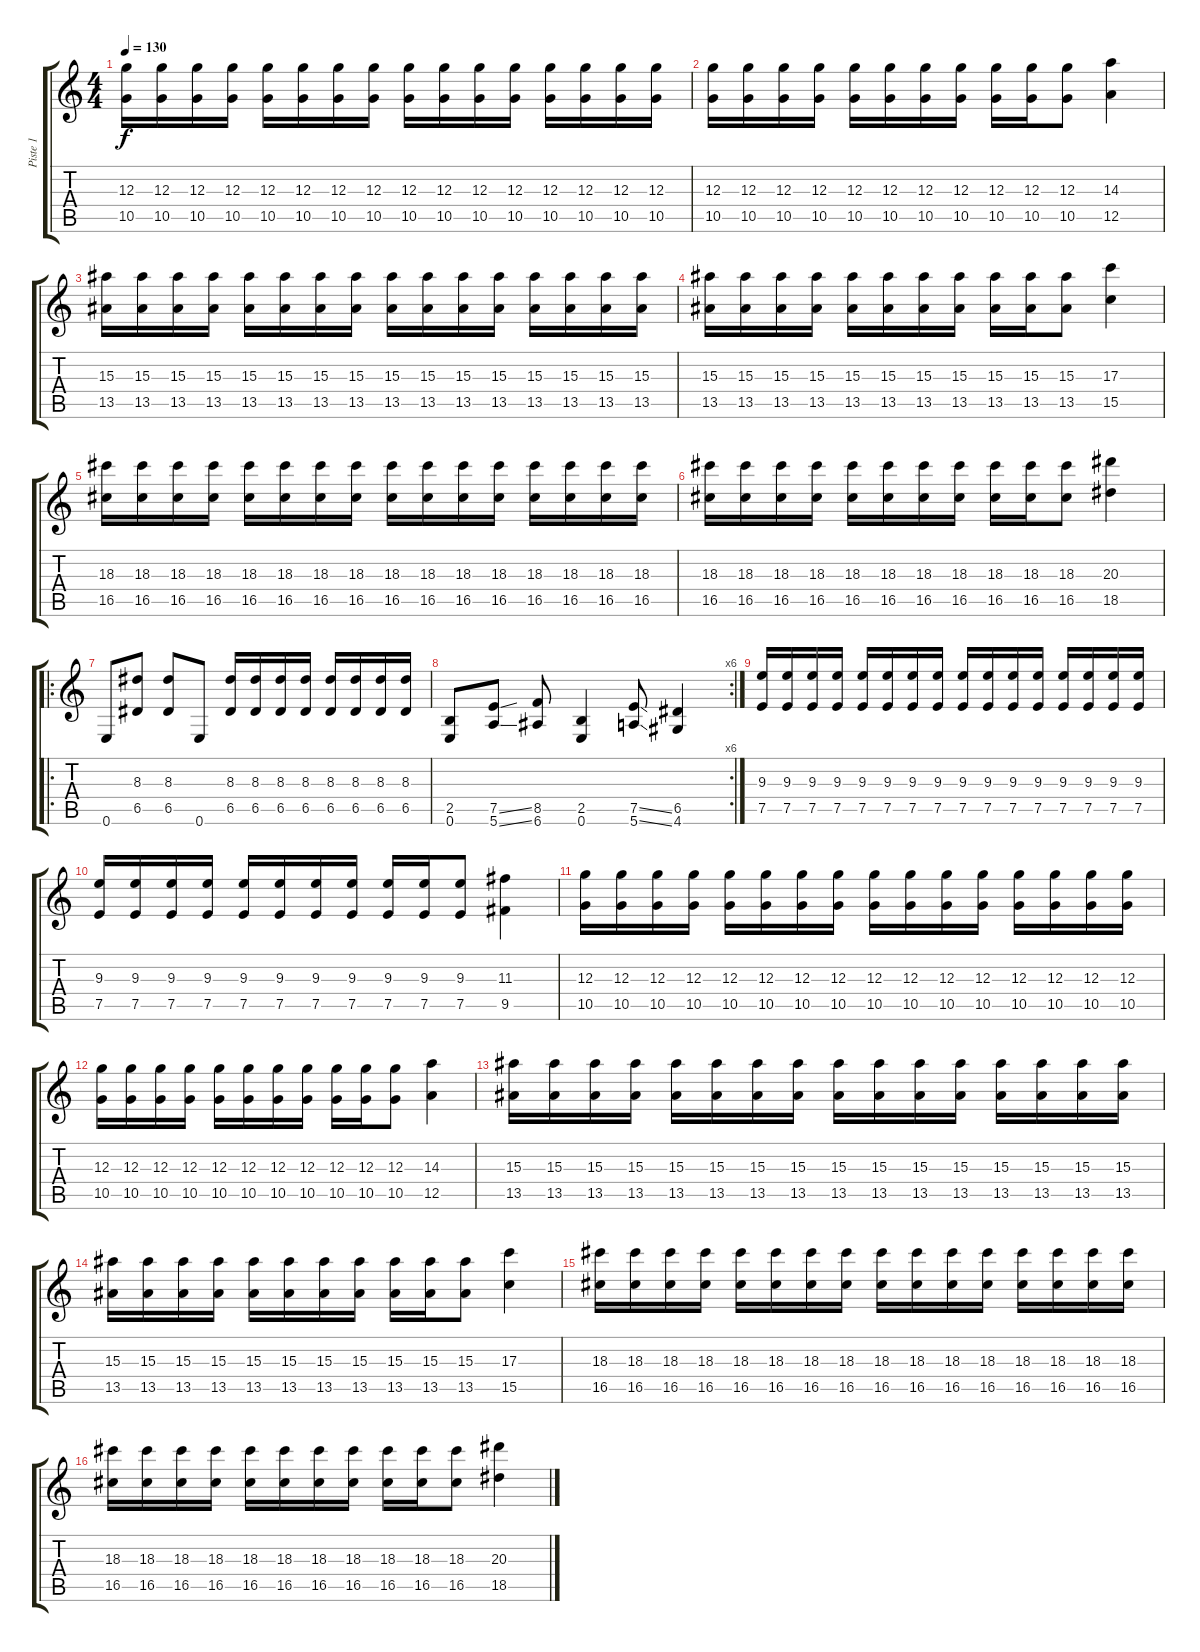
\track ("Piste 1" "Piste 1") {instrument distortionguitar}
\staff {score tabs}
\tuning (E4 B3 G3 D3 A2 E2) {hide}
\ts (4 4)
\tempo 130
\clef g2
\ks c
(12.3 10.5).16{dy f} (12.3 10.5).16 (12.3 10.5).16 (12.3 10.5).16 (12.3 10.5).16 (12.3 10.5).16 (12.3 10.5).16 (12.3 10.5).16 (12.3 10.5).16 (12.3 10.5).16 (12.3 10.5).16 (12.3 10.5).16 (12.3 10.5).16 (12.3 10.5).16 (12.3 10.5).16 (12.3 10.5).16 |
(12.3 10.5).16 (12.3 10.5).16 (12.3 10.5).16 (12.3 10.5).16 (12.3 10.5).16 (12.3 10.5).16 (12.3 10.5).16 (12.3 10.5).16 (12.3 10.5).16 (12.3 10.5).16 (12.3 10.5).8 (14.3 12.5).4 |
(15.3 13.5).16 (15.3 13.5).16 (15.3 13.5).16 (15.3 13.5).16 (15.3 13.5).16 (15.3 13.5).16 (15.3 13.5).16 (15.3 13.5).16 (15.3 13.5).16 (15.3 13.5).16 (15.3 13.5).16 (15.3 13.5).16 (15.3 13.5).16 (15.3 13.5).16 (15.3 13.5).16 (15.3 13.5).16 |
(15.3 13.5).16 (15.3 13.5).16 (15.3 13.5).16 (15.3 13.5).16 (15.3 13.5).16 (15.3 13.5).16 (15.3 13.5).16 (15.3 13.5).16 (15.3 13.5).16 (15.3 13.5).16 (15.3 13.5).8 (17.3 15.5).4 |
(18.3 16.5).16 (18.3 16.5).16 (18.3 16.5).16 (18.3 16.5).16 (18.3 16.5).16 (18.3 16.5).16 (18.3 16.5).16 (18.3 16.5).16 (18.3 16.5).16 (18.3 16.5).16 (18.3 16.5).16 (18.3 16.5).16 (18.3 16.5).16 (18.3 16.5).16 (18.3 16.5).16 (18.3 16.5).16 |
(18.3 16.5).16 (18.3 16.5).16 (18.3 16.5).16 (18.3 16.5).16 (18.3 16.5).16 (18.3 16.5).16 (18.3 16.5).16 (18.3 16.5).16 (18.3 16.5).16 (18.3 16.5).16 (18.3 16.5).8 (20.3 18.5).4 |
\ro
0.6.8 (8.3 6.5).8 (8.3 6.5).8 0.6.8 (8.3 6.5).16 (8.3 6.5).16 (8.3 6.5).16 (8.3 6.5).16 (8.3 6.5).16 (8.3 6.5).16 (8.3 6.5).16 (8.3 6.5).16 |
\rc 6
(2.5 0.6).8 (7.5{ss} 5.6{ss}).8 (8.5 6.6).8 (2.5 0.6).4 (7.5{ss} 5.6{ss}).8 (6.5 4.6).4 |
(9.3 7.5).16 (9.3 7.5).16 (9.3 7.5).16 (9.3 7.5).16 (9.3 7.5).16 (9.3 7.5).16 (9.3 7.5).16 (9.3 7.5).16 (9.3 7.5).16 (9.3 7.5).16 (9.3 7.5).16 (9.3 7.5).16 (9.3 7.5).16 (9.3 7.5).16 (9.3 7.5).16 (9.3 7.5).16 |
(9.3 7.5).16 (9.3 7.5).16 (9.3 7.5).16 (9.3 7.5).16 (9.3 7.5).16 (9.3 7.5).16 (9.3 7.5).16 (9.3 7.5).16 (9.3 7.5).16 (9.3 7.5).16 (9.3 7.5).8 (11.3 9.5).4 |
(12.3 10.5).16 (12.3 10.5).16 (12.3 10.5).16 (12.3 10.5).16 (12.3 10.5).16 (12.3 10.5).16 (12.3 10.5).16 (12.3 10.5).16 (12.3 10.5).16 (12.3 10.5).16 (12.3 10.5).16 (12.3 10.5).16 (12.3 10.5).16 (12.3 10.5).16 (12.3 10.5).16 (12.3 10.5).16 |
(12.3 10.5).16 (12.3 10.5).16 (12.3 10.5).16 (12.3 10.5).16 (12.3 10.5).16 (12.3 10.5).16 (12.3 10.5).16 (12.3 10.5).16 (12.3 10.5).16 (12.3 10.5).16 (12.3 10.5).8 (14.3 12.5).4 |
(15.3 13.5).16 (15.3 13.5).16 (15.3 13.5).16 (15.3 13.5).16 (15.3 13.5).16 (15.3 13.5).16 (15.3 13.5).16 (15.3 13.5).16 (15.3 13.5).16 (15.3 13.5).16 (15.3 13.5).16 (15.3 13.5).16 (15.3 13.5).16 (15.3 13.5).16 (15.3 13.5).16 (15.3 13.5).16 |
(15.3 13.5).16 (15.3 13.5).16 (15.3 13.5).16 (15.3 13.5).16 (15.3 13.5).16 (15.3 13.5).16 (15.3 13.5).16 (15.3 13.5).16 (15.3 13.5).16 (15.3 13.5).16 (15.3 13.5).8 (17.3 15.5).4 |
(18.3 16.5).16 (18.3 16.5).16 (18.3 16.5).16 (18.3 16.5).16 (18.3 16.5).16 (18.3 16.5).16 (18.3 16.5).16 (18.3 16.5).16 (18.3 16.5).16 (18.3 16.5).16 (18.3 16.5).16 (18.3 16.5).16 (18.3 16.5).16 (18.3 16.5).16 (18.3 16.5).16 (18.3 16.5).16 |
(18.3 16.5).16 (18.3 16.5).16 (18.3 16.5).16 (18.3 16.5).16 (18.3 16.5).16 (18.3 16.5).16 (18.3 16.5).16 (18.3 16.5).16 (18.3 16.5).16 (18.3 16.5).16 (18.3 16.5).8 (20.3 18.5{ss}).4
